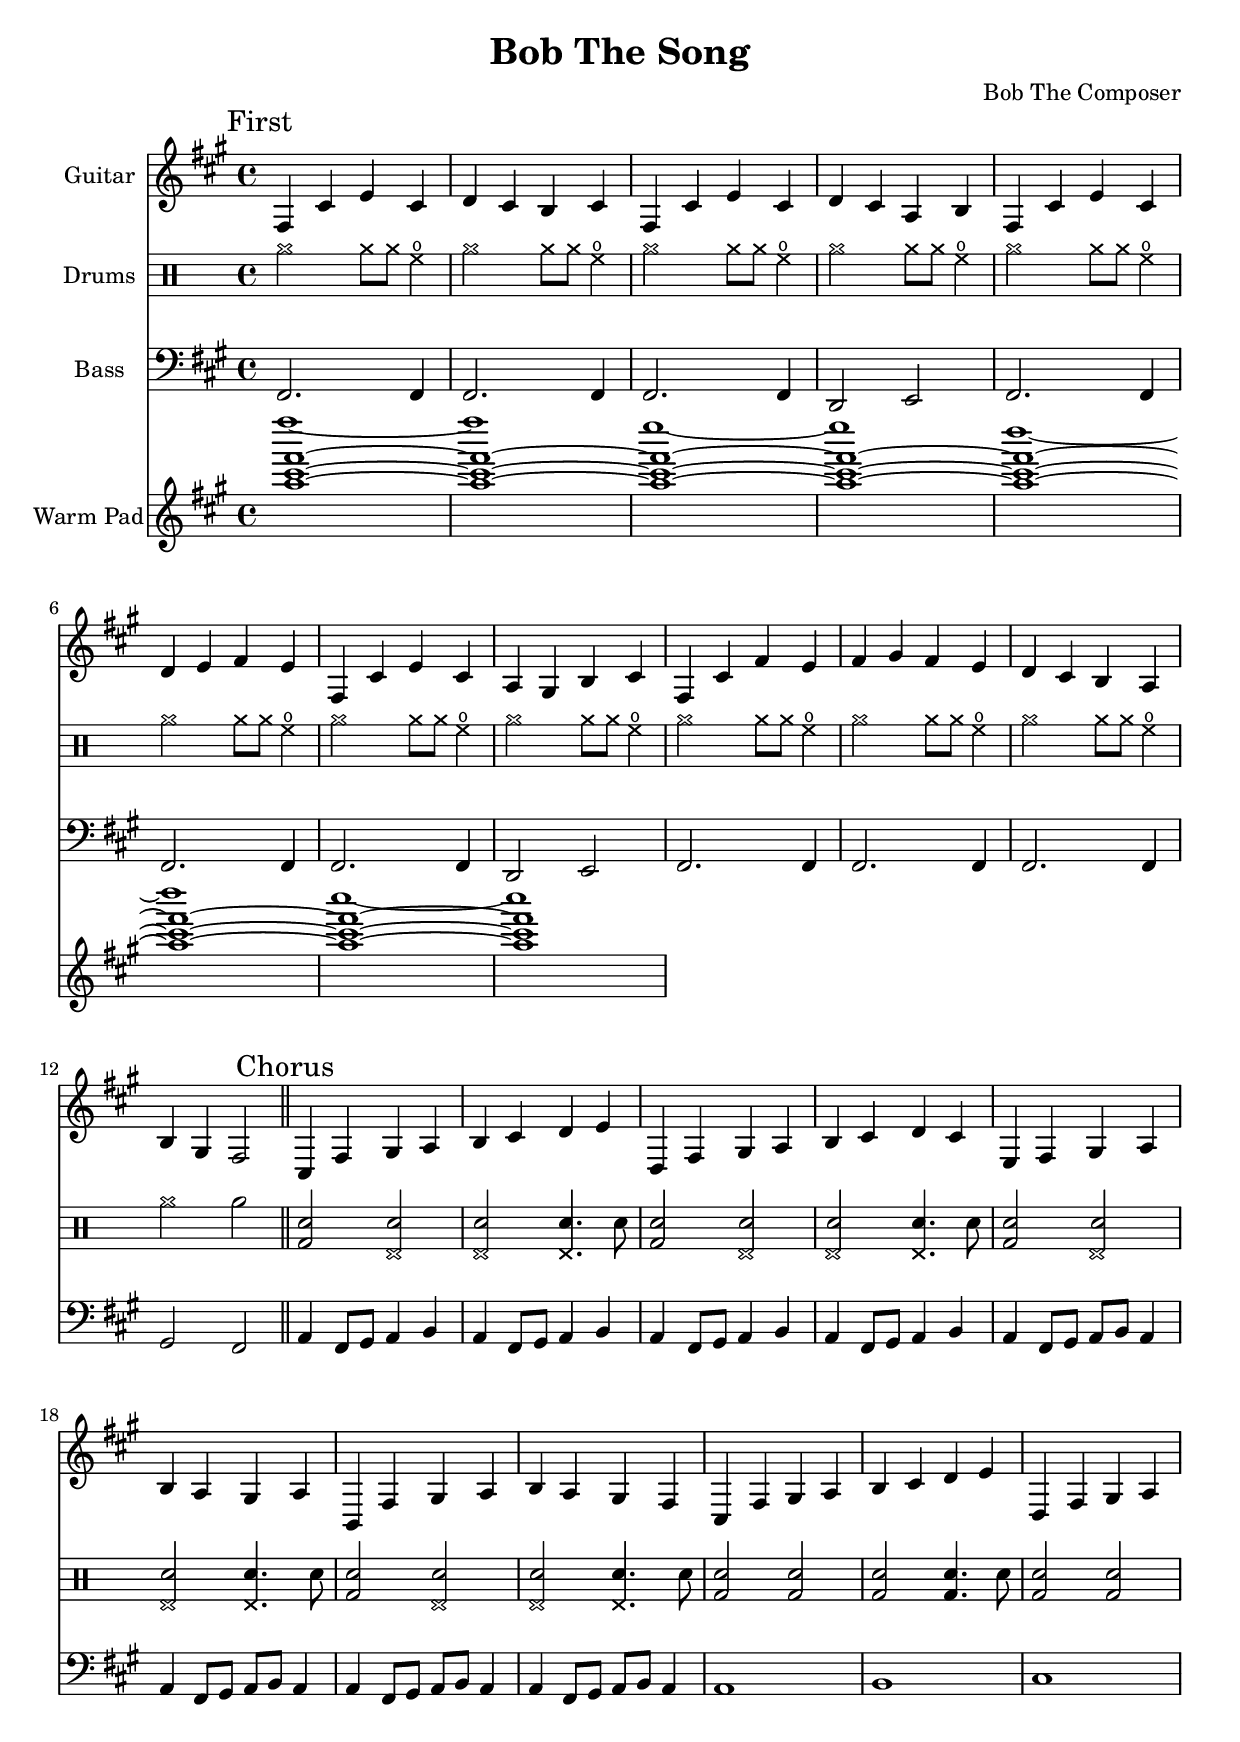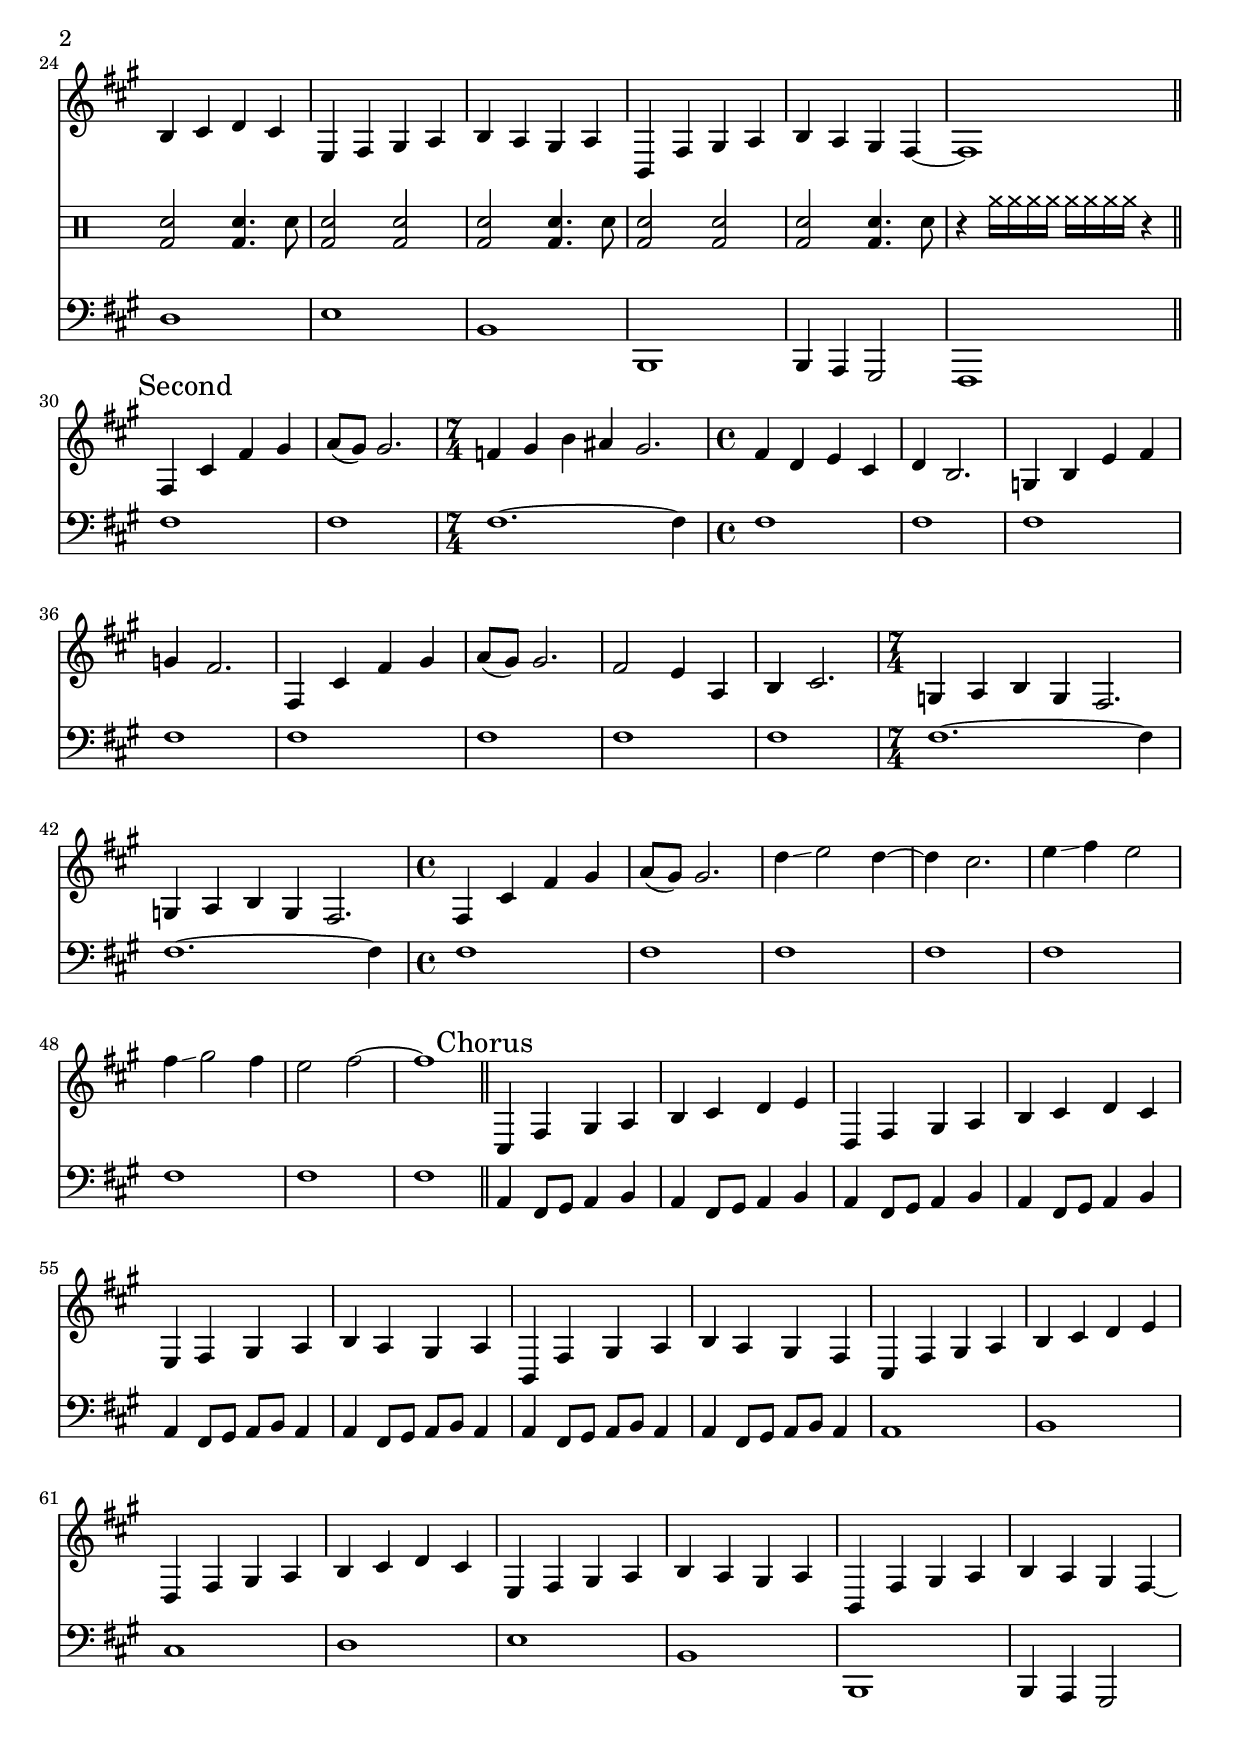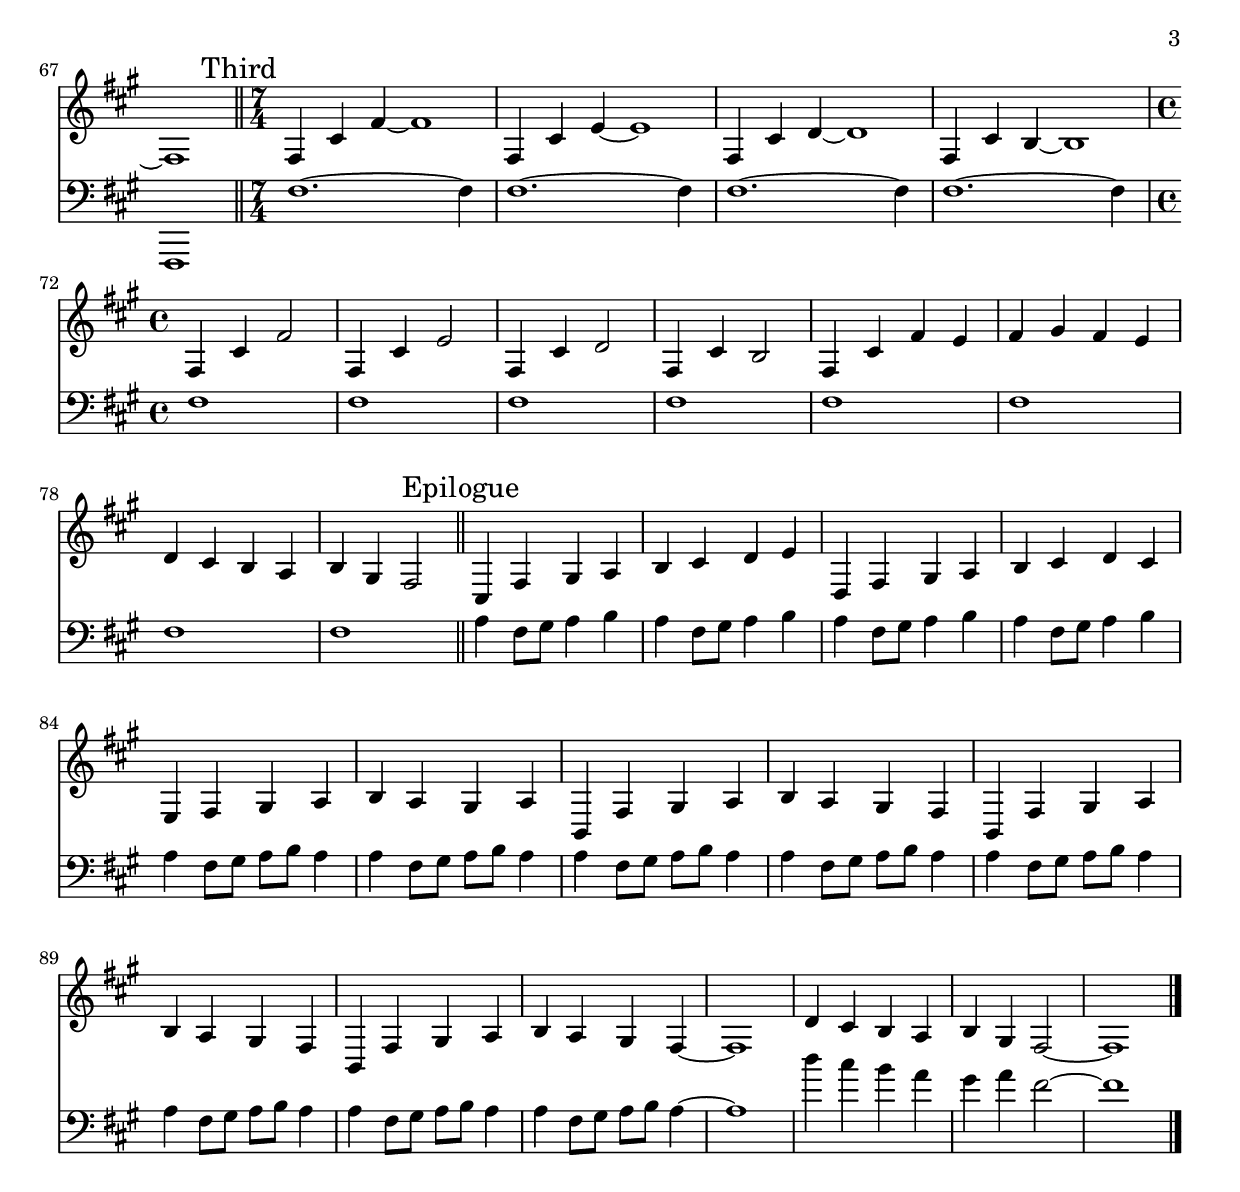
\version "2.19.82"

\header {
  title = "Bob The Song"
  composer = "Bob The Composer"
}

g_first = \relative fis {
  fis4 cis' e cis | d cis b cis |
  fis, cis' e cis | d cis a b |
  fis cis' e cis | d e fis e |
  fis, cis' e cis | a gis b cis |
  fis, cis' fis e | fis gis fis e | d cis b a | b gis fis2 |
}

b_first = \relative c {
  fis,2. fis4 | fis2. fis4 |
  fis2. fis4 | d2 e2 |

  fis2. fis4 | fis2. fis4 |
  fis2. fis4 | d2 e2 |

  fis2. fis4 | fis2. fis4 |
  fis2. fis4 | gis2 fis2 |
}

d_first = \drummode {
  \repeat unfold 11 {
    cymra2 cymra8 cymra8 hho4 |
  }
  cymra2 rb2 |
}

g_chorus = \relative fis {
  cis4 fis gis a | b cis d e |
  d, fis gis a | b cis d cis |
  e, fis gis a | b a gis a |
  b, fis' gis a | b a gis fis |

  cis fis gis a | b cis d e |
  d, fis gis a | b cis d cis |
  e, fis gis a | b a gis a |

  b, fis' gis a | b4 a gis fis~ | fis1 |
}

b_chorus = \relative c, {
  a'4 fis8 gis8 a4 b4 |
  a4 fis8 gis8 a4 b4 |
  a4 fis8 gis8 a4 b4 |
  a4 fis8 gis8 a4 b4 |

  a4 fis8 gis8 a8 b8 a4 |
  a4 fis8 gis8 a8 b8 a4 |
  a4 fis8 gis8 a8 b8 a4 |
  a4 fis8 gis8 a8 b8 a4 |

  a1 | b1 | cis1 | d1 |
  e1 | b1 | b,1 | b4 a gis2 | fis1 |
}


d_chorus = \drummode {
  \repeat unfold 4 { <bd sn>2 <hhp sn>2 | <hhp sn>2 <hhp sn>4. sn8 | }
  \repeat unfold 4 { <bd sn>2 <bd sn>2 | <bd sn>2 <bd sn>4. sn8 | }
  r4 \repeat unfold 8 cymra16  r4 |
}


g_second = \relative fis {
  fis4 cis' fis gis | a8( gis) gis2. |
  \time 7/4
  f4 gis b ais gis2. |
  \time 4/4
  fis4 d e cis | d b2. |
  g4 b e fis | g fis2. |

  fis,4 cis' fis gis | a8( gis) gis2. |
  fis2 e4 a, | b cis2. |
  \time 7/4
  g4 a b g fis2. | g4 a b g fis2. |

  \time 4/4
  fis4 cis' fis gis | a8( gis) gis2. |
  d'4\glissando e2 d4~ | d4 cis2. |
  e4\glissando fis4 e2 | fis4\glissando gis2 fis4 | e2 fis2~ | fis1 |
}

% good luck... :P
b_second = \relative c {
  fis1 | fis1 |
  \time 7/4
  fis1.~ fis4 |
  \time 4/4
  fis1 | fis1 |
  fis1 | fis1 |

  fis1 | fis1 |
  fis1 | fis1 |
  \time 7/4
  fis1.~ fis4 | fis1.~ fis4 |

  \time 4/4
  fis1 | fis1 |
  fis1 | fis1 |
  fis1 | fis1 | fis1 | fis1 |
}


g_third = \relative fis {
  \time 7/4
  fis4 cis' fis~ fis1 |
  fis,4 cis' e~ e1 |
  fis,4 cis' d~ d1 |
  fis,4 cis' b~ b1 |

  \time 4/4
  fis4 cis' fis2 |
  fis,4 cis' e2 |
  fis,4 cis' d2 |
  fis,4 cis' b2 |

  fis4 cis' fis e | fis gis fis e | d cis b a | b gis fis2 |
}

b_third = \relative c {
  \time 7/4
  fis1.~ fis4 | fis1.~ fis4 | fis1.~ fis4 | fis1.~ fis4 |

  \time 4/4
  fis1 | fis1 | fis1 | fis1 |
  fis1 | fis1 | fis1 | fis1 |
}


g_epilogue = \relative fis {
  cis4 fis gis a | b cis d e |
  d, fis gis a | b cis d cis |
  e, fis gis a | b a gis a |

  b, fis' gis a | b a gis fis |
  b, fis' gis a | b a gis fis |
  b, fis' gis a | b a gis fis~ | fis1 |

  d'4 cis b a | b gis fis2~ | fis1 |
}

b_epilogue = \relative c {
  a'4 fis8 gis8 a4 b4 | a4 fis8 gis8 a4 b4 |
  a4 fis8 gis8 a4 b4 | a4 fis8 gis8 a4 b4 |
  a4 fis8 gis8 a8 b8 a4 | a4 fis8 gis8 a8 b8 a4 |

  a4 fis8 gis8 a8 b8 a4 | a4 fis8 gis8 a8 b8 a4 |
  a4 fis8 gis8 a8 b8 a4 | a4 fis8 gis8 a8 b8 a4 |
  a4 fis8 gis8 a8 b8 a4 | a4 fis8 gis8 a8 b8 a4~ | a1 |

  d'4 cis b a | gis a fis2~ | fis1 |
}


\score {
  <<
    {
      \new Staff \with {
	instrumentName = #"Guitar"
	midiInstrument = #"electric guitar (clean)"
      }

      \key fis \minor

      \mark "First" \g_first \bar "||"
      \mark "Chorus" \g_chorus \bar "||"
      \mark "Second" \g_second \bar "||"
      \mark "Chorus" \g_chorus \bar "||"
      \mark "Third" \g_third \bar "||"
      \mark "Epilogue" \g_epilogue \bar "|."
    }

    {
      \new DrumStaff \with { instrumentName = #"Drums" }
      \d_first \bar "||"
      \d_chorus \bar "||"
    }

    {
      \new Staff \with {
        instrumentName = #"Bass"
        midiInstrument = #"electric bass (finger)"
      }
      \key fis \minor
      \clef bass

      %% If the bass sounds an octave higher in MIDI, uncomment this
      %% I think something is wrong with my soundfonts
      %% \transpose c c, {
        \b_first
        \b_chorus
        \b_second
        \b_chorus
        \b_third
        \b_epilogue
      %% }
    }

  {
      \new Staff \with {
        instrumentName = #"Warm Pad"
        midiInstrument = #"pad 2 (warm)"
      }
      \key fis \minor
      \clef treble

      \relative c''' {
        <<
          { \repeat unfold 7 { <fis cis a>1~ | }
            <fis cis a>1 | }
          \\
          { fis'1~ | fis |
            e~ | e |
            d~ | d |
            cis~ | cis | }
        >>
      }
  }

  >>

  \layout {}
  \midi { \tempo 4 = 200 }
}
